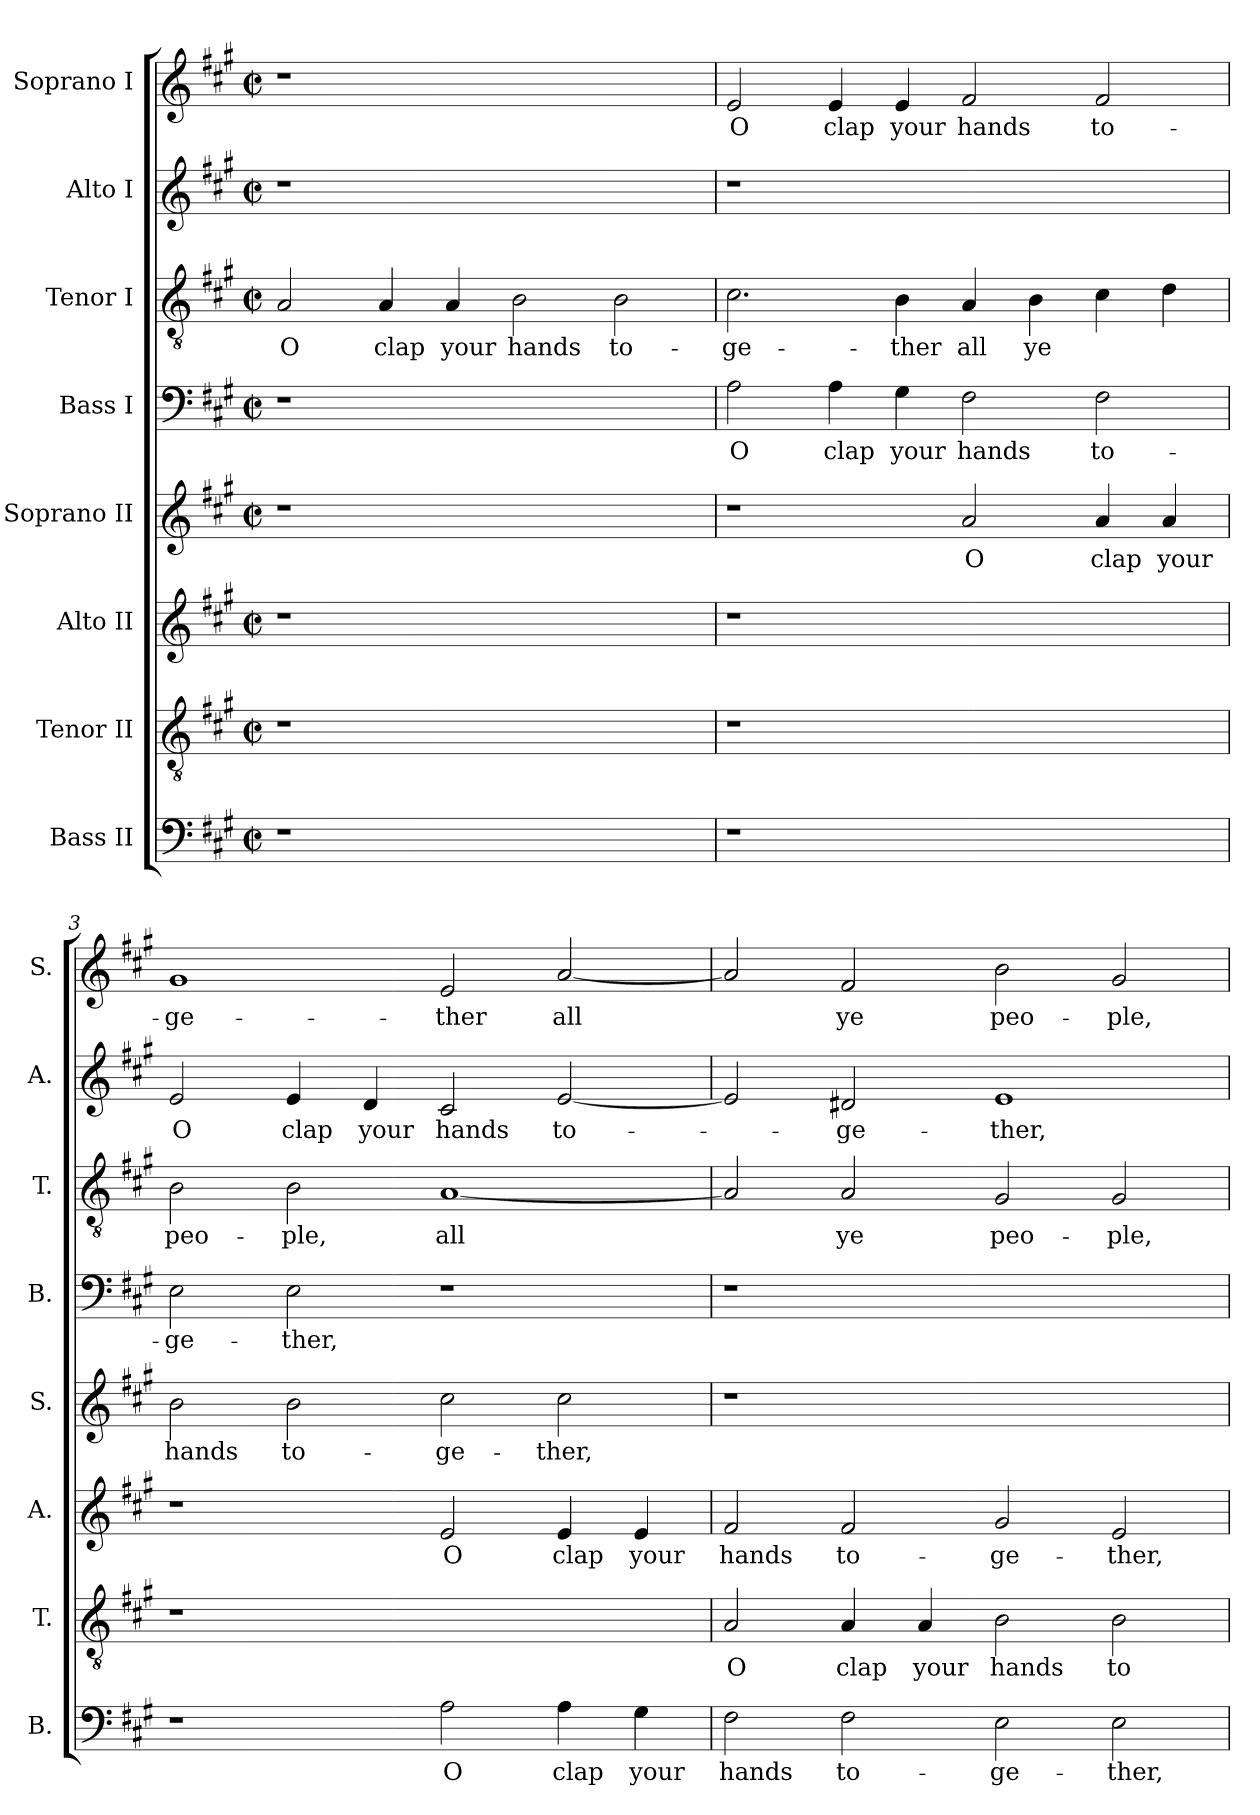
**kern	**text	**kern	**text	**kern	**text	**kern	**text	**kern	**text	**kern	**text	**kern	**text	**kern	**text
*part8	*part8	*part7	*part7	*part6	*part6	*part5	*part5	*part4	*part4	*part3	*part3	*part2	*part2	*part1	*part1
*staff8	*staff8	*staff7	*staff7	*staff6	*staff6	*staff5	*staff5	*staff4	*staff4	*staff3	*staff3	*staff2	*staff2	*staff1	*staff1
*I"Bass II	*	*I"Tenor II	*	*I"Alto II	*	*I"Soprano II	*	*I"Bass I	*	*I"Tenor I	*	*I"Alto I	*	*I"Soprano I	*
*I'B.	*	*I'T.	*	*I'A.	*	*I'S.	*	*I'B.	*	*I'T.	*	*I'A.	*	*I'S.	*
*clefF4	*	*clefGv2	*	*clefG2	*	*clefG2	*	*clefF4	*	*clefGv2	*	*clefG2	*	*clefG2	*
*	*	*ITrd7c12	*	*	*	*	*	*	*	*ITrd7c12	*	*	*	*	*
*k[f#c#g#]	*	*k[f#c#g#]	*	*k[f#c#g#]	*	*k[f#c#g#]	*	*k[f#c#g#]	*	*k[f#c#g#]	*	*k[f#c#g#]	*	*k[f#c#g#]	*
*A:	*	*A:	*	*A:	*	*A:	*	*A:	*	*A:	*	*A:	*	*A:	*
*M2/2	*	*M2/2	*	*M2/2	*	*M2/2	*	*M2/2	*	*M2/2	*	*M2/2	*	*M2/2	*
*met(c|)	*	*met(c|)	*	*met(c|)	*	*met(c|)	*	*met(c|)	*	*met(c|)	*	*met(c|)	*	*met(c|)	*
=1	=1	=1	=1	=1	=1	=1	=1	=1	=1	=1	=1	=1	=1	=1	=1
!LO:N:vis=1	!	!LO:N:vis=1	!	!LO:N:vis=1	!	!LO:N:vis=1	!	!LO:N:vis=1	!	!	!LO:LY:b	!LO:N:vis=1	!	!LO:N:vis=1	!
1r	.	1r	.	1r	.	1r	.	1r	.	2AA/	O	1r	.	1r	.
!	!	!	!	!	!	!	!	!	!	!	!LO:LY:b	!	!	!	!
.	.	.	.	.	.	.	.	.	.	4AA/	clap	.	.	.	.
!	!	!	!	!	!	!	!	!	!	!	!LO:LY:b	!	!	!	!
.	.	.	.	.	.	.	.	.	.	4AA/	your	.	.	.	.
!	!	!	!	!	!	!	!	!	!	!	!LO:LY:b	!	!	!	!
1ryy	.	1ryy	.	1ryy	.	1ryy	.	1ryy	.	2BB\	hands	1ryy	.	1ryy	.
!	!	!	!	!	!	!	!	!	!	!	!LO:LY:b	!	!	!	!
.	.	.	.	.	.	.	.	.	.	2BB\	to-	.	.	.	.
=2	=2	=2	=2	=2	=2	=2	=2	=2	=2	=2	=2	=2	=2	=2	=2
!LO:N:vis=1	!	!LO:N:vis=1	!	!LO:N:vis=1	!	!	!	!	!LO:LY:b	!	!LO:LY:b	!LO:N:vis=1	!	!	!LO:LY:b
1r	.	1r	.	1r	.	1r	.	2A\	O	2.C#\	-ge-	1r	.	2e/	O
!	!	!	!	!	!	!	!	!	!LO:LY:b	!	!	!	!	!	!LO:LY:b
.	.	.	.	.	.	.	.	4A\	clap	.	.	.	.	4e/	clap
!	!	!	!	!	!	!	!	!	!LO:LY:b	!	!LO:LY:b	!	!	!	!LO:LY:b
.	.	.	.	.	.	.	.	4G#\	your	4BB\	-ther	.	.	4e/	your
!	!	!	!	!	!	!	!LO:LY:b	!	!LO:LY:b	!	!LO:LY:b	!	!	!	!LO:LY:b
1ryy	.	1ryy	.	1ryy	.	2a/	O	2F#\	hands	4AA/	all	1ryy	.	2f#/	hands
!	!	!	!	!	!	!	!	!	!	!	!LO:LY:b	!	!	!	!
.	.	.	.	.	.	.	.	.	.	4BB\	ye	.	.	.	.
!	!	!	!	!	!	!	!LO:LY:b	!	!LO:LY:b	!	!	!	!	!	!LO:LY:b
.	.	.	.	.	.	4a/	clap	2F#\	to-	4C#\	.	.	.	2f#/	to-
!	!	!	!	!	!	!	!LO:LY:b	!	!	!	!	!	!	!	!
.	.	.	.	.	.	4a/	your	.	.	4D\	.	.	.	.	.
=3	=3	=3	=3	=3	=3	=3	=3	=3	=3	=3	=3	=3	=3	=3	=3
!	!	!LO:N:vis=1	!	!	!	!	!LO:LY:b	!	!LO:LY:b	!	!LO:LY:b	!	!LO:LY:b	!	!LO:LY:b
1r	.	1r	.	1r	.	2b\	hands	2E\	-ge-	2BB\	peo-	2e/	O	1g#	-ge-
!	!	!	!	!	!	!	!LO:LY:b	!	!LO:LY:b	!	!LO:LY:b	!	!LO:LY:b	!	!
.	.	.	.	.	.	2b\	to-	2E\	-ther,	2BB\	-ple,	4e/	clap	.	.
!	!	!	!	!	!	!	!	!	!	!	!	!	!LO:LY:b	!	!
.	.	.	.	.	.	.	.	.	.	.	.	4d/	your	.	.
!	!LO:LY:b	!	!	!	!LO:LY:b	!	!LO:LY:b	!	!	!	!LO:LY:b	!	!LO:LY:b	!	!LO:LY:b
2A\	O	1ryy	.	2e/	O	2cc#\	-ge-	1r	.	[<1AA	all	2c#/	hands	2e/	-ther
!	!LO:LY:b	!	!	!	!LO:LY:b	!	!LO:LY:b	!	!	!	!	!	!LO:LY:b	!	!LO:LY:b
4A\	clap	.	.	4e/	clap	2cc#\	-ther,	.	.	.	.	[<2e/	to-	[<2a/	all
!	!LO:LY:b	!	!	!	!LO:LY:b	!	!	!	!	!	!	!	!	!	!
4G#\	your	.	.	4e/	your	.	.	.	.	.	.	.	.	.	.
!!LO:LB:g=z
=4	=4	=4	=4	=4	=4	=4	=4	=4	=4	=4	=4	=4	=4	=4	=4
!	!LO:LY:b	!	!LO:LY:b	!	!LO:LY:b	!LO:N:vis=1	!	!LO:N:vis=1	!	!	!	!	!	!	!
2F#\	hands	2AA/	O	2f#/	hands	1r	.	1r	.	2AA/]	.	2e/]	.	2a/]	.
!	!LO:LY:b	!	!LO:LY:b	!	!LO:LY:b	!	!	!	!	!	!LO:LY:b	!	!LO:LY:b	!	!LO:LY:b
2F#\	to-	4AA/	clap	2f#/	to-	.	.	.	.	2AA/	ye	2d#X/	-ge-	2f#/	ye
!	!	!	!LO:LY:b	!	!	!	!	!	!	!	!	!	!	!	!
.	.	4AA/	your	.	.	.	.	.	.	.	.	.	.	.	.
!	!LO:LY:b	!	!LO:LY:b	!	!LO:LY:b	!	!	!	!	!	!LO:LY:b	!	!LO:LY:b	!	!LO:LY:b
2E\	-ge-	2BB\	hands	2g#/	-ge-	1ryy	.	1ryy	.	2GG#/	peo-	1e	-ther,	2b\	peo-
!	!LO:LY:b	!	!LO:LY:b	!	!LO:LY:b	!	!	!	!	!	!LO:LY:b	!	!	!	!LO:LY:b
2E\	-ther,	2BB\	to-	2e/	-ther,	.	.	.	.	2GG#/	-ple,	.	.	2g#/	-ple,
=	=	=	=	=	=	=	=	=	=	=	=	=	=	=	=
*-	*-	*-	*-	*-	*-	*-	*-	*-	*-	*-	*-	*-	*-	*-	*-
